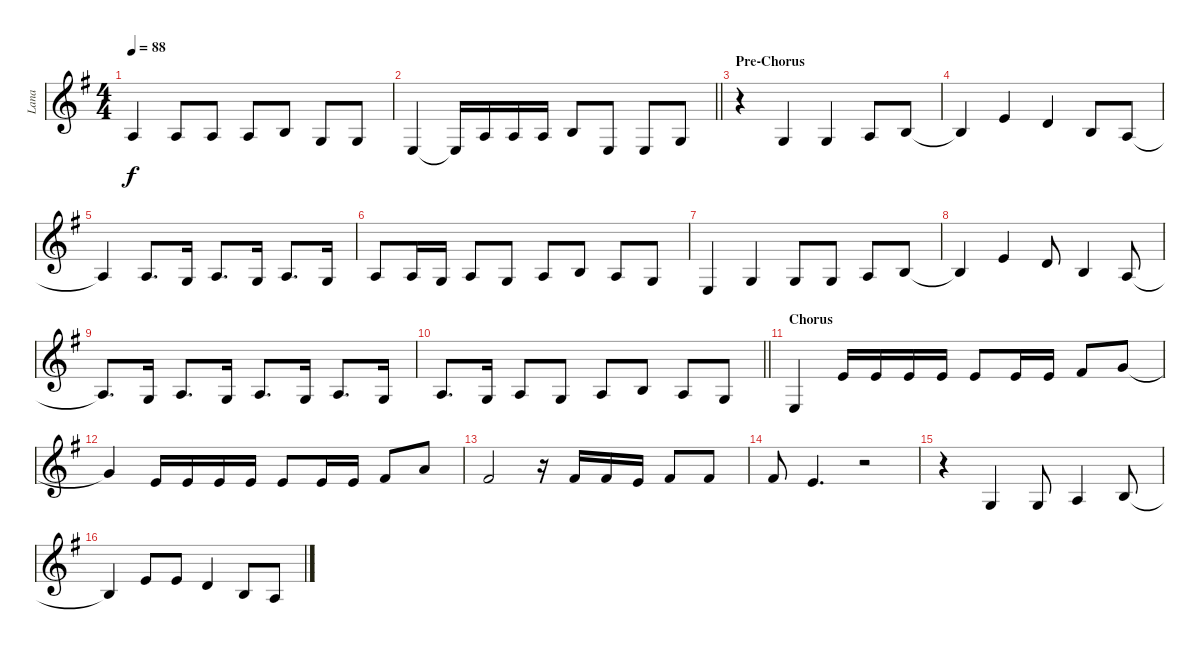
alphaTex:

\track ("Lana" "Lana") {instrument oboe}
\staff {score}
\tuning (E4 B3 G3 D3 A2 E2) {hide}
\ts (4 4)
\tempo 88
\clef g2
\ks eminor
2.3.4{dy f} 2.3.8 2.3.8 2.3.8 0.2.8 0.3.8 0.3.8 |
\barLineRight lightlight
2.4.4 2.4{t}.16 2.3.16 2.3.16 2.3.16 0.2.8 2.4.8 2.4.8 0.3.8 |
\section ("" "Pre-Chorus")
r.4 0.3.4 0.3.4 2.3.8 0.2.8 |
0.2{t}.4 0.1.4 3.2.4 0.2.8 2.3.8 |
2.3{t}.4 2.3.8{d} 0.3.16 2.3.8{d} 0.3.16 2.3.8{d} 0.3.16 |
2.3.8 2.3.16 0.3.16 2.3.8 0.3.8 2.3.8 0.2.8 2.3.8 0.3.8 |
2.4.4 0.3.4 0.3.8 0.3.8 2.3.8 0.2.8 |
0.2{t}.4 0.1.4 3.2.8 0.2.4 2.3.8 |
2.3{t}.8{d} 0.3.16 2.3.8{d} 0.3.16 2.3.8{d} 0.3.16 2.3.8{d} 0.3.16 |
\barLineRight lightlight
2.3.8{d} 0.3.16 2.3.8 0.3.8 2.3.8 0.2.8 2.3.8 0.3.8 |
\section ("" "Chorus")
2.4.4 0.1.16 0.1.16 0.1.16 0.1.16 0.1.8 0.1.16 0.1.16 2.1.8 3.1.8 |
3.1{t}.4 0.1.16 0.1.16 0.1.16 0.1.16 0.1.8 0.1.16 0.1.16 2.1.8 5.1.8 |
2.1.2 r.16 2.1.16 2.1.16 0.1.16 2.1.8 2.1.8 |
2.1.8 0.1.4{d} r.2 |
r.4 0.3.4 0.3.8 2.3.4 0.2.8 |
0.2{t}.4 0.1.8 0.1.8 3.2.4 0.2.8 2.3.8
